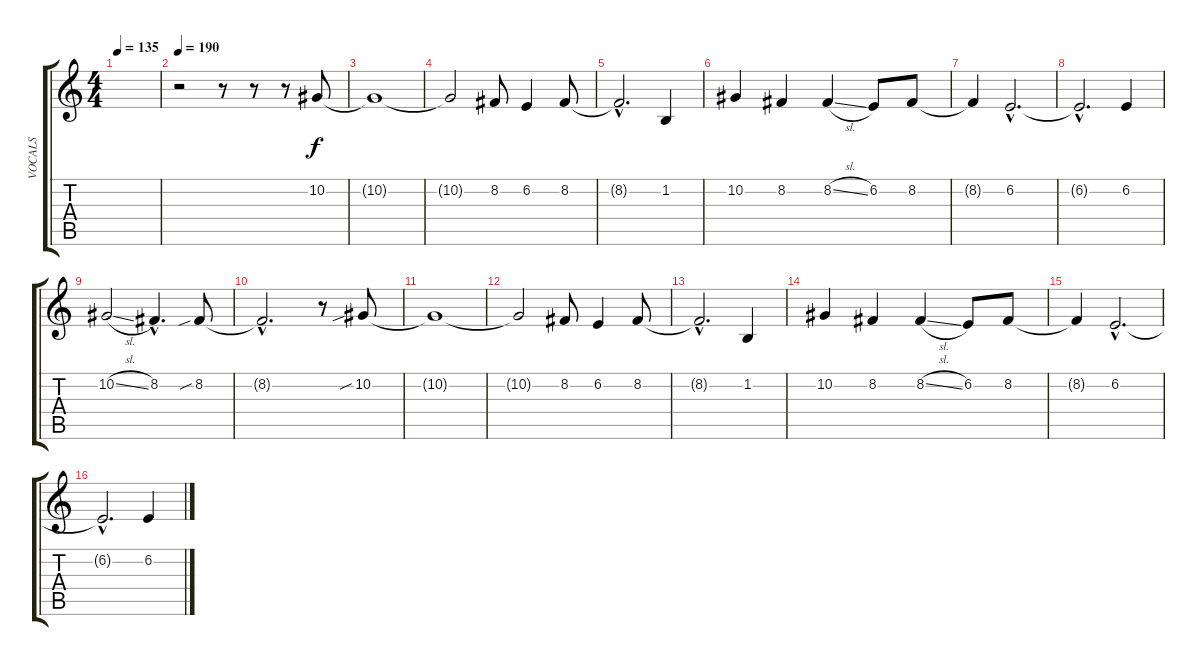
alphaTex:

\track ("VOCALS" "VOCALS") {instrument clarinet}
\staff {score tabs}
\tuning (Eb4 Bb3 Gb3 Db3 Ab2 Db2) {hide}
\ts (4 4)
\tempo 135
\clef g2
\ks c
|
\tempo 190
r.2 r.8 r.8 r.8 10.2.8 |
10.2{t}.1 |
10.2{t}.2 8.2.8 6.2.4 8.2.8 |
8.2{hac t}.2{d} 1.2.4 |
10.2.4 8.2.4 8.2{sl}.4 6.2.8 8.2.8 |
8.2{t}.4 6.2{hac}.2{d} |
6.2{hac t}.2{d} 6.2.4 |
10.2{sl}.2 8.2{hac}.4{d} 8.2{sib}.8 |
8.2{hac t}.2{d} r.8 10.2{sib}.8 |
10.2{t}.1 |
10.2{t}.2 8.2.8 6.2.4 8.2.8 |
8.2{hac t}.2{d} 1.2.4 |
10.2.4 8.2.4 8.2{sl}.4 6.2.8 8.2.8 |
8.2{t}.4 6.2{hac}.2{d} |
6.2{hac t}.2{d} 6.2.4
